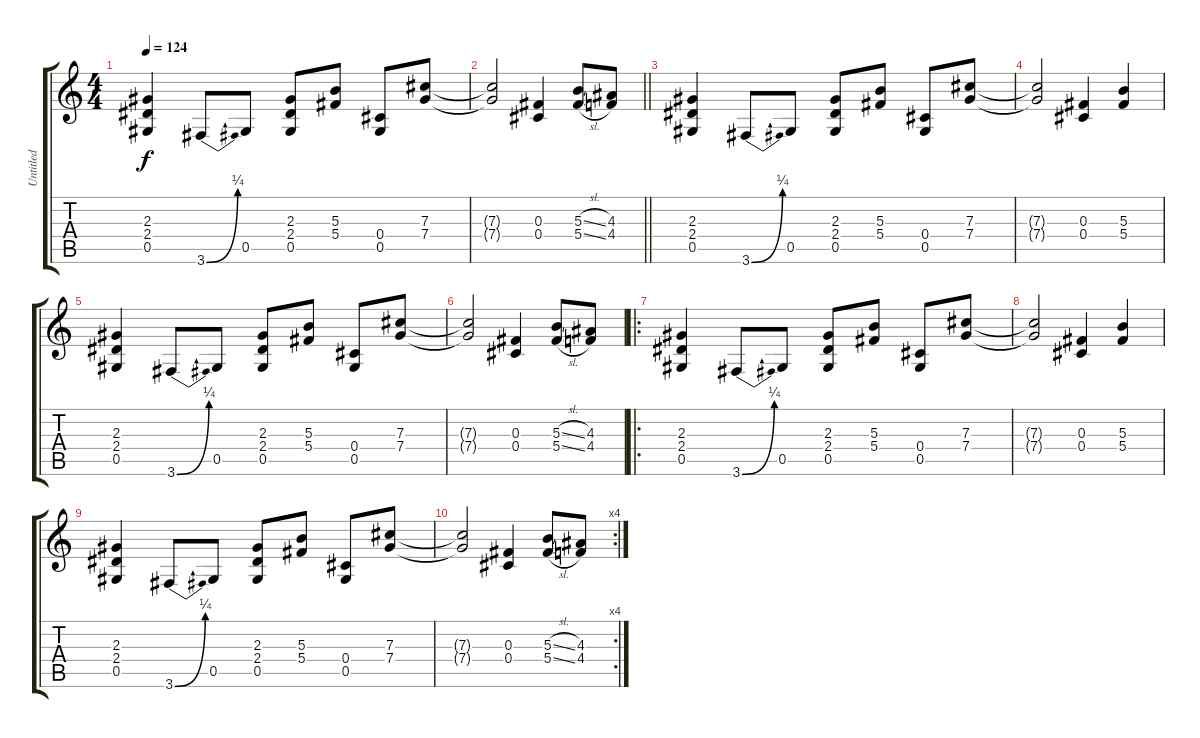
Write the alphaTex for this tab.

\track ("Untitled" "Untitled") {instrument distortionguitar}
\staff {score tabs}
\tuning (Eb4 Bb3 Gb3 Db3 Ab2 Eb2) {hide}
\ts (4 4)
\tempo 124
\clef g2
\ks c
(2.3 2.4 0.5).4{dy f} 3.6{be (bend 0 0 60 1)}.8 0.5.8 (2.3 2.4 0.5).8 (5.3 5.4).8 (0.4 0.5).8 (7.3 7.4).8 |
\barLineRight lightlight
(7.3{t} 7.4{t}).2 (0.3 0.4).4 (5.3{sl} 5.4{sl}).8 (4.3 4.4).8 |
(2.3 2.4 0.5).4 3.6{be (bend 0 0 60 1)}.8 0.5.8 (2.3 2.4 0.5).8 (5.3 5.4).8 (0.4 0.5).8 (7.3 7.4).8 |
(7.3{t} 7.4{t}).2 (0.3 0.4).4 (5.3 5.4).4 |
(2.3 2.4 0.5).4 3.6{be (bend 0 0 60 1)}.8 0.5.8 (2.3 2.4 0.5).8 (5.3 5.4).8 (0.4 0.5).8 (7.3 7.4).8 |
(7.3{t} 7.4{t}).2 (0.3 0.4).4 (5.3{sl} 5.4{sl}).8 (4.3 4.4).8 |
\ro
(2.3 2.4 0.5).4 3.6{be (bend 0 0 60 1)}.8 0.5.8 (2.3 2.4 0.5).8 (5.3 5.4).8 (0.4 0.5).8 (7.3 7.4).8 |
(7.3{t} 7.4{t}).2 (0.3 0.4).4 (5.3 5.4).4 |
(2.3 2.4 0.5).4 3.6{be (bend 0 0 60 1)}.8 0.5.8 (2.3 2.4 0.5).8 (5.3 5.4).8 (0.4 0.5).8 (7.3 7.4).8 |
\rc 4
(7.3{t} 7.4{t}).2 (0.3 0.4).4 (5.3{sl} 5.4{sl}).8 (4.3 4.4).8
